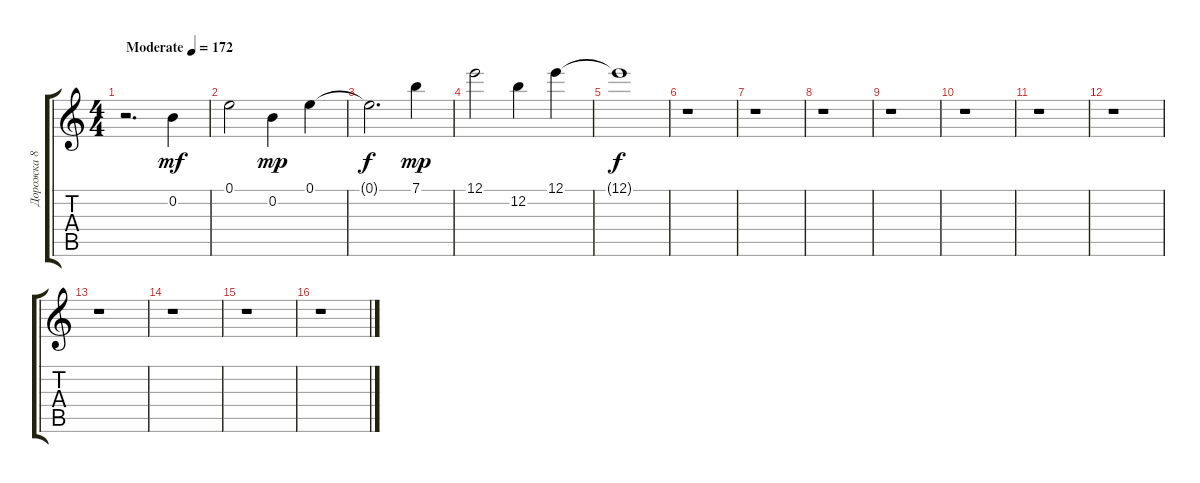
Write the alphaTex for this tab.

\track ("Дорожка 8" "Дорожка 8") {instrument overdrivenguitar}
\staff {score tabs}
\tuning (E4 B3 G3 D3 A2 E2) {hide}
\ts (4 4)
\tempo (172 "Moderate")
\clef g2
\ks c
r.2{d dy mf instrument overdrivenguitar} 0.2.4 |
0.1.2 0.2.4{dy mp} 0.1.4 |
0.1{t}.2{d dy f} 7.1.4{dy mp} |
12.1.2 12.2.4 12.1.4 |
12.1{t}.1{dy f} |
r.1 |
r.1 |
r.1 |
r.1 |
r.1 |
r.1 |
r.1 |
r.1 |
r.1 |
r.1 |
r.1
